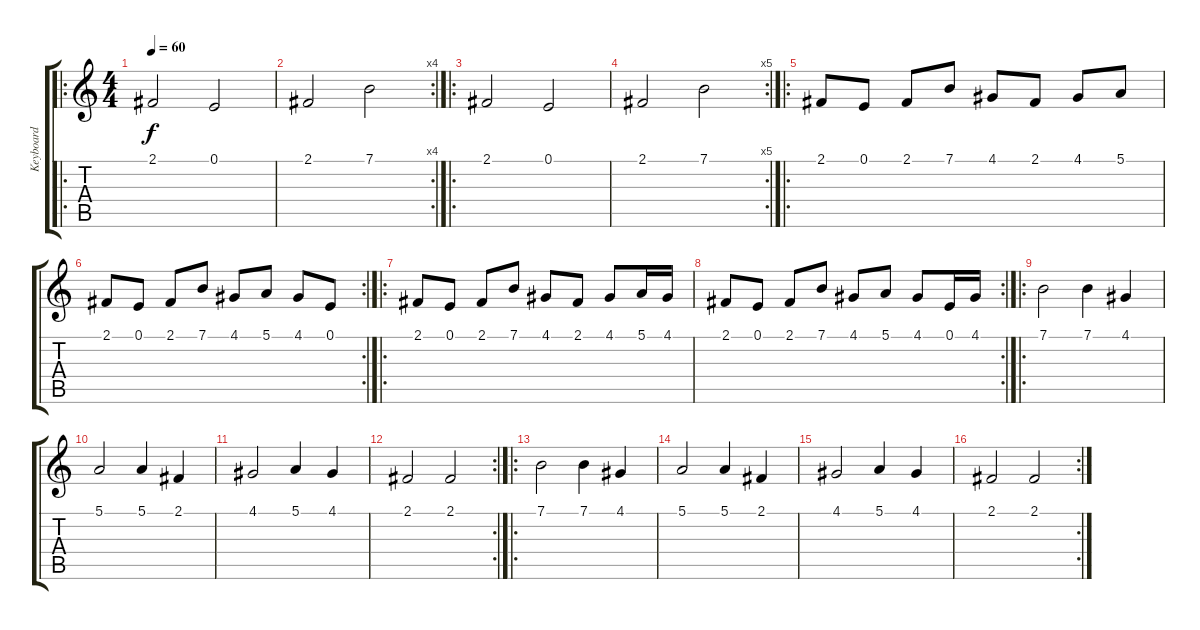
\track ("Keyboard" "Keyboard") {instrument fx7echoes}
\staff {score tabs}
\tuning (E4 B3 G3 D3 A2 E2) {hide}
\ro
\ts (4 4)
\tempo 60
\clef g2
\ks c
2.1.2{dy f instrument fx7echoes} 0.1.2 |
\rc 4
2.1.2 7.1.2 |
\ro
2.1.2 0.1.2 |
\rc 5
2.1.2 7.1.2 |
\ro
2.1.8 0.1.8 2.1.8 7.1.8 4.1.8 2.1.8 4.1.8 5.1.8 |
\rc 2
2.1.8 0.1.8 2.1.8 7.1.8 4.1.8 5.1.8 4.1.8 0.1.8 |
\ro
2.1.8 0.1.8 2.1.8 7.1.8 4.1.8 2.1.8 4.1.8 5.1.16 4.1.16 |
\rc 2
2.1.8 0.1.8 2.1.8 7.1.8 4.1.8 5.1.8 4.1.8 0.1.16 4.1.16 |
\ro
7.1.2 7.1.4 4.1.4 |
5.1.2 5.1.4 2.1.4 |
4.1.2 5.1.4 4.1.4 |
\rc 2
2.1.2 2.1.2 |
\ro
7.1.2 7.1.4 4.1.4 |
5.1.2 5.1.4 2.1.4 |
4.1.2 5.1.4 4.1.4 |
\rc 2
2.1.2 2.1.2
